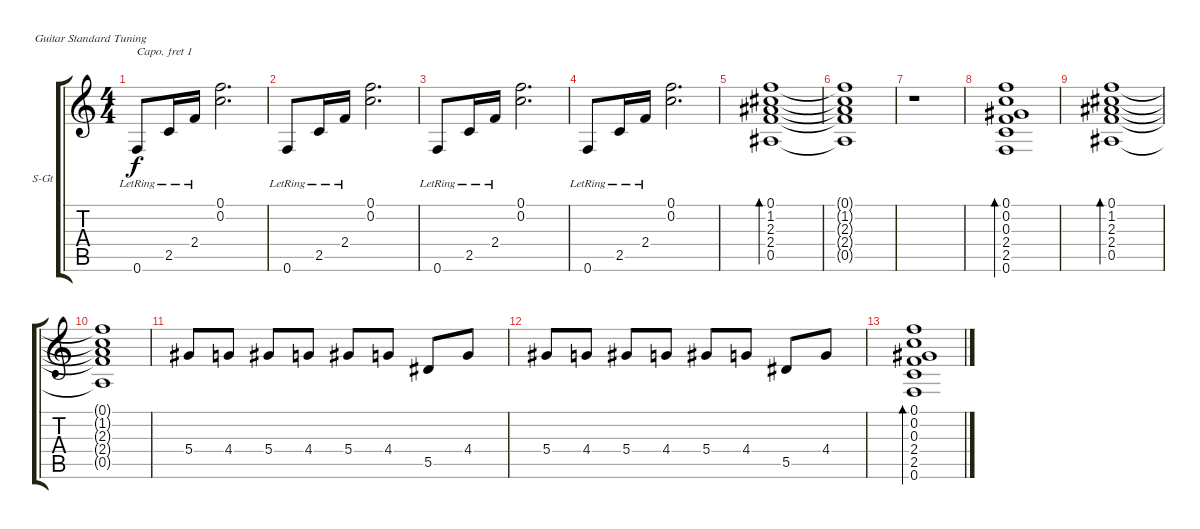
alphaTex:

\bracketExtendMode groupsimilarinstruments
\firstSystemTrackNameOrientation horizontal
\otherSystemsTrackNameOrientation horizontal
\track ("Mike Sanchez" "S-Gt") {instrument acousticguitarsteel}
\staff {score tabs}
\capo 1
\tuning (E4 B3 G3 D3 A2 E2)
\ts (4 4)
\tempo (80 hide)
\clef g2
\ks c
0.6{lr}.8{dy f} 2.5{lr}.16 2.4{lr}.16 (0.1 0.2).2{d} |
0.6{lr}.8 2.5{lr}.16 2.4{lr}.16 (0.1 0.2).2{d} |
0.6{lr}.8 2.5{lr}.16 2.4{lr}.16 (0.1 0.2).2{d} |
0.6{lr}.8 2.5{lr}.16 2.4{lr}.16 (0.1 0.2).2{d} |
(0.1 1.2 2.3 2.4 0.5).1{bd 30} |
(0.1{t} 1.2{t} 2.3{t} 2.4{t} 0.5{t}).1 |
r.1 |
(0.1 0.2 0.3 2.4 2.5 0.6).1{bd 30} |
(0.1 1.2 2.3 2.4 0.5).1{bd 30} |
(0.1{t} 1.2{t} 2.3{t} 2.4{t} 0.5{t}).1 |
5.4.8 4.4.8 5.4.8 4.4.8 5.4.8 4.4.8 5.5.8 4.4.8 |
5.4.8 4.4.8 5.4.8 4.4.8 5.4.8 4.4.8 5.5.8 4.4.8 |
(0.1 0.2 0.3 2.4 2.5 0.6).1{bd 30}
